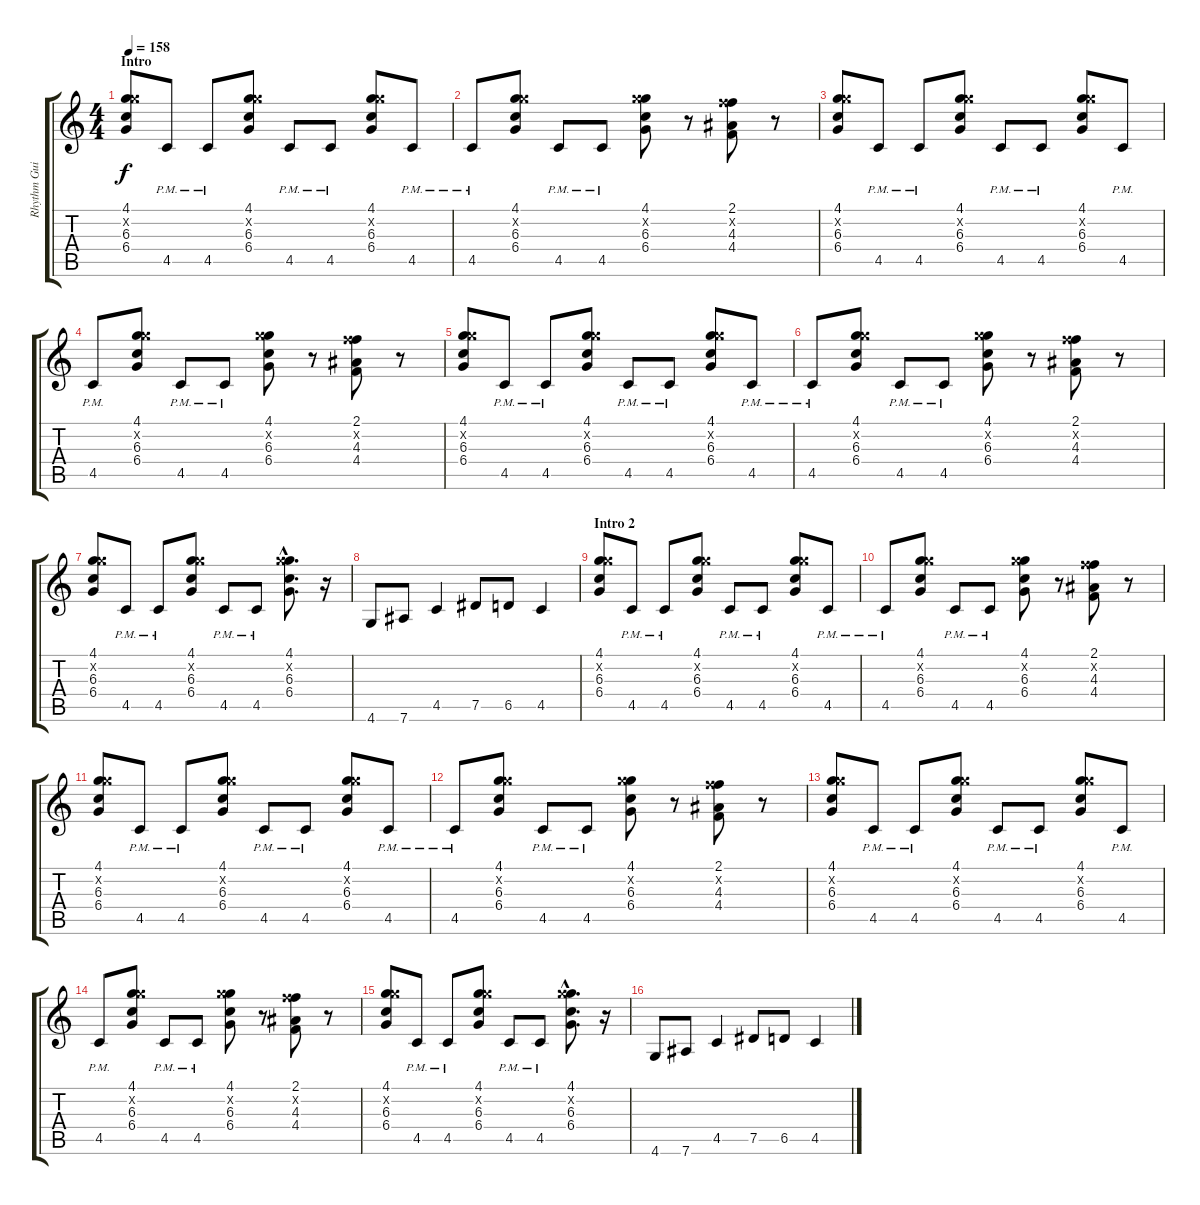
\track ("Rhythm Guitar (Alt. Fingering)" "Rhythm Gui") {instrument distortionguitar}
\staff {score tabs}
\tuning (Eb4 Bb3 Gb3 Db3 Ab2 Eb2) {hide}
\ts (4 4)
\section ("" "Intro")
\tempo 158
\clef g2
\ks c
(4.1 9.2{x} 6.3 6.4).8{dy f instrument distortionguitar} 4.5{pm}.8 4.5{pm}.8 (4.1 9.2{x} 6.3 6.4).8 4.5{pm}.8 4.5{pm}.8 (4.1 9.2{x} 6.3 6.4).8 4.5{pm}.8 |
4.5{pm}.8 (4.1 9.2{x} 6.3 6.4).8 4.5{pm}.8 4.5{pm}.8 (4.1 9.2{x} 6.3 6.4).8 r.8 (2.1 7.2{x} 4.3 4.4).8 r.8 |
(4.1 9.2{x} 6.3 6.4).8 4.5{pm}.8 4.5{pm}.8 (4.1 9.2{x} 6.3 6.4).8 4.5{pm}.8 4.5{pm}.8 (4.1 9.2{x} 6.3 6.4).8 4.5{pm}.8 |
4.5{pm}.8 (4.1 9.2{x} 6.3 6.4).8 4.5{pm}.8 4.5{pm}.8 (4.1 9.2{x} 6.3 6.4).8 r.8 (2.1 7.2{x} 4.3 4.4).8 r.8 |
(4.1 9.2{x} 6.3 6.4).8 4.5{pm}.8 4.5{pm}.8 (4.1 9.2{x} 6.3 6.4).8 4.5{pm}.8 4.5{pm}.8 (4.1 9.2{x} 6.3 6.4).8 4.5{pm}.8 |
4.5{pm}.8 (4.1 9.2{x} 6.3 6.4).8 4.5{pm}.8 4.5{pm}.8 (4.1 9.2{x} 6.3 6.4).8 r.8 (2.1 7.2{x} 4.3 4.4).8 r.8 |
(4.1 9.2{x} 6.3 6.4).8 4.5{pm}.8 4.5{pm}.8 (4.1 9.2{x} 6.3 6.4).8 4.5{pm}.8 4.5{pm}.8 (4.1{hac} 9.2{hac x} 6.3{hac} 6.4{hac}).8{d} r.16 |
4.6.8 7.6.8 4.5.4 7.5.8 6.5.8 4.5.4 |
\section ("" "Intro 2")
(4.1 9.2{x} 6.3 6.4).8 4.5{pm}.8 4.5{pm}.8 (4.1 9.2{x} 6.3 6.4).8 4.5{pm}.8 4.5{pm}.8 (4.1 9.2{x} 6.3 6.4).8 4.5{pm}.8 |
4.5{pm}.8 (4.1 9.2{x} 6.3 6.4).8 4.5{pm}.8 4.5{pm}.8 (4.1 9.2{x} 6.3 6.4).8 r.8 (2.1 7.2{x} 4.3 4.4).8 r.8 |
(4.1 9.2{x} 6.3 6.4).8 4.5{pm}.8 4.5{pm}.8 (4.1 9.2{x} 6.3 6.4).8 4.5{pm}.8 4.5{pm}.8 (4.1 9.2{x} 6.3 6.4).8 4.5{pm}.8 |
4.5{pm}.8 (4.1 9.2{x} 6.3 6.4).8 4.5{pm}.8 4.5{pm}.8 (4.1 9.2{x} 6.3 6.4).8 r.8 (2.1 7.2{x} 4.3 4.4).8 r.8 |
(4.1 9.2{x} 6.3 6.4).8 4.5{pm}.8 4.5{pm}.8 (4.1 9.2{x} 6.3 6.4).8 4.5{pm}.8 4.5{pm}.8 (4.1 9.2{x} 6.3 6.4).8 4.5{pm}.8 |
4.5{pm}.8 (4.1 9.2{x} 6.3 6.4).8 4.5{pm}.8 4.5{pm}.8 (4.1 9.2{x} 6.3 6.4).8 r.8 (2.1 7.2{x} 4.3 4.4).8 r.8 |
(4.1 9.2{x} 6.3 6.4).8 4.5{pm}.8 4.5{pm}.8 (4.1 9.2{x} 6.3 6.4).8 4.5{pm}.8 4.5{pm}.8 (4.1{hac} 9.2{hac x} 6.3{hac} 6.4{hac}).8{d} r.16 |
4.6.8 7.6.8 4.5.4 7.5.8 6.5.8 4.5.4
